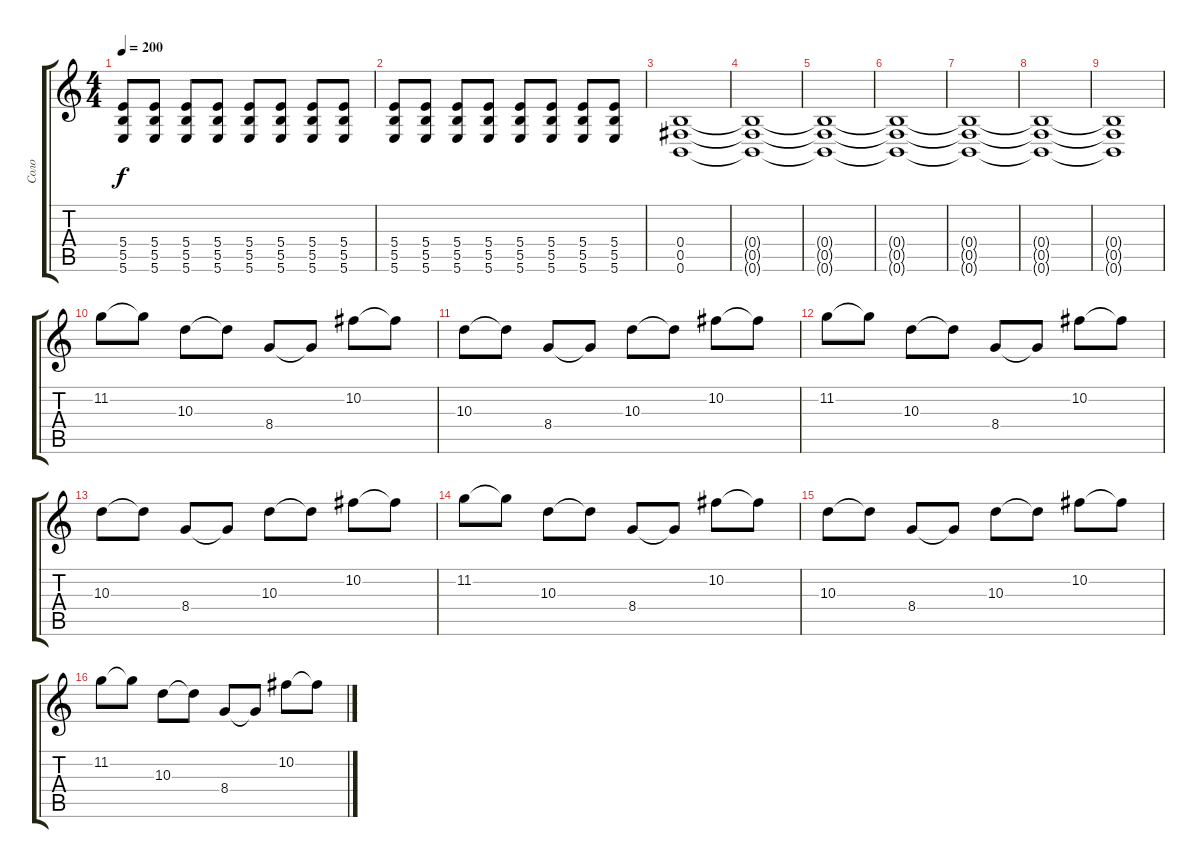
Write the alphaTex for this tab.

\track ("Соло" "Соло") {instrument overdrivenguitar}
\staff {score tabs}
\tuning (Db4 Ab3 E3 B2 Gb2 B1) {hide}
\ts (4 4)
\tempo 200
\clef g2
\ks c
(5.4 5.5 5.6).8{dy f} (5.4 5.5 5.6).8 (5.4 5.5 5.6).8 (5.4 5.5 5.6).8 (5.4 5.5 5.6).8 (5.4 5.5 5.6).8 (5.4 5.5 5.6).8 (5.4 5.5 5.6).8 |
(5.4 5.5 5.6).8 (5.4 5.5 5.6).8 (5.4 5.5 5.6).8 (5.4 5.5 5.6).8 (5.4 5.5 5.6).8 (5.4 5.5 5.6).8 (5.4 5.5 5.6).8 (5.4 5.5 5.6).8 |
(0.4 0.5 0.6).1 |
(0.4{t} 0.5{t} 0.6{t}).1 |
(0.4{t} 0.5{t} 0.6{t}).1 |
(0.4{t} 0.5{t} 0.6{t}).1 |
(0.4{t} 0.5{t} 0.6{t}).1 |
(0.4{t} 0.5{t} 0.6{t}).1 |
(0.4{t} 0.5{t} 0.6{t}).1 |
11.2.8{instrument acousticguitarsteel} 11.2{t}.8 10.3.8 10.3{t}.8 8.4.8 8.4{t}.8 10.2.8 10.2{t}.8 |
10.3.8 10.3{t}.8 8.4.8 8.4{t}.8 10.3.8 10.3{t}.8 10.2.8 10.2{t}.8 |
11.2.8 11.2{t}.8 10.3.8 10.3{t}.8 8.4.8 8.4{t}.8 10.2.8 10.2{t}.8 |
10.3.8 10.3{t}.8 8.4.8 8.4{t}.8 10.3.8 10.3{t}.8 10.2.8 10.2{t}.8 |
11.2.8{instrument acousticguitarsteel} 11.2{t}.8 10.3.8 10.3{t}.8 8.4.8 8.4{t}.8 10.2.8 10.2{t}.8 |
10.3.8 10.3{t}.8 8.4.8 8.4{t}.8 10.3.8 10.3{t}.8 10.2.8 10.2{t}.8 |
11.2.8 11.2{t}.8 10.3.8 10.3{t}.8 8.4.8 8.4{t}.8 10.2.8 10.2{t}.8
